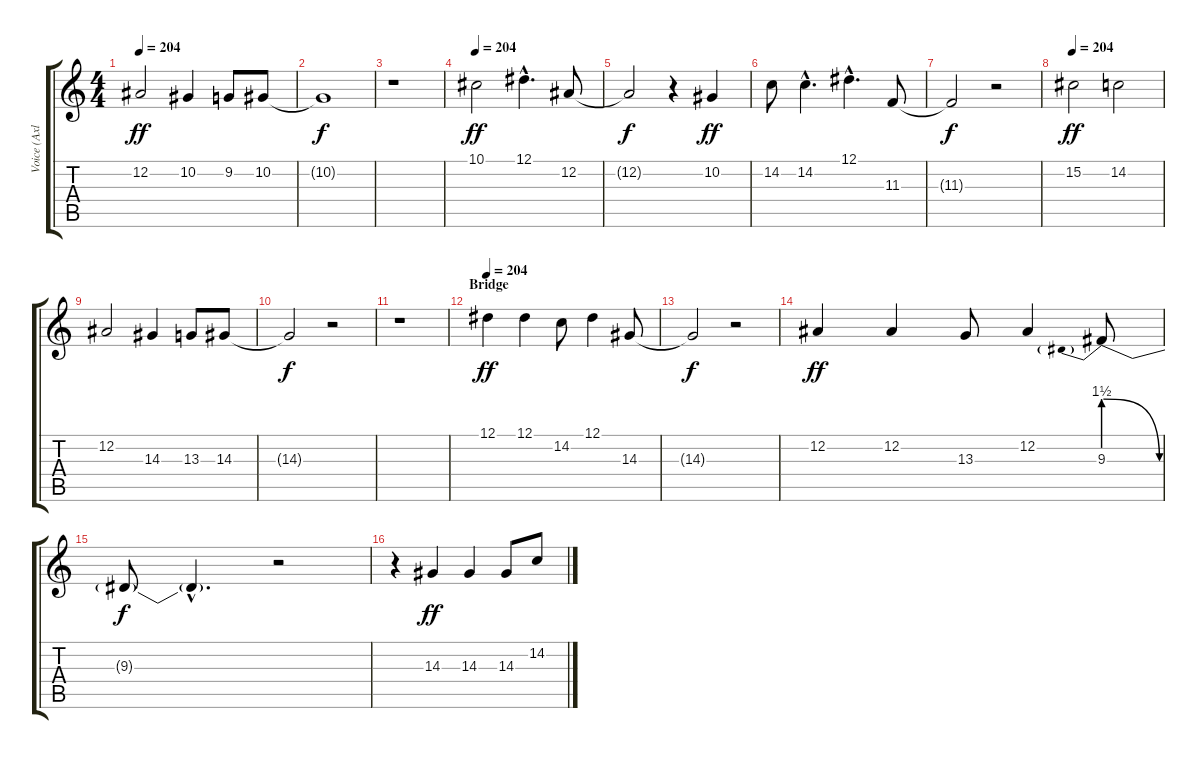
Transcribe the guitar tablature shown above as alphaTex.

\track ("Voice (Axl)" "Voice (Axl") {instrument lead2sawtooth}
\staff {score tabs}
\tuning (Eb4 Bb3 Gb3 Db3 Ab2 Eb2) {hide}
\ts (4 4)
\tempo 204
\clef g2
\ks c
12.2.2{dy ff} 10.2.4 9.2.8 10.2.8 |
10.2{t}.1{dy f} |
r.1 |
\tempo 204
10.1.2{dy ff} 12.1{hac}.4{d} 12.2.8 |
12.2{t}.2{dy f} r.4 10.2.4{dy ff} |
14.2.8 14.2{hac}.4{d} 12.1{hac}.4{d} 11.3.8 |
11.3{t}.2{dy f} r.2 |
\tempo 204
15.2.2{dy ff} 14.2.2 |
12.2.2 14.3.4 13.3.8 14.3.8 |
14.3{t}.2{dy f} r.2 |
r.1 |
\section ("" "Bridge")
\tempo 204
12.1.4{dy ff} 12.1.4 14.2.8 12.1.4 14.3.8 |
14.3{t}.2{dy f} r.2 |
12.2.4{dy ff} 12.2.4 13.3.8 12.2.4 9.3{be (prebendrelease 0 6 60 0)}.8 |
9.3{t}.8{dy f} 9.3{hac t}.4{d} r.2 |
r.4 14.3.4{dy ff} 14.3.4 14.3.8 14.2.8
